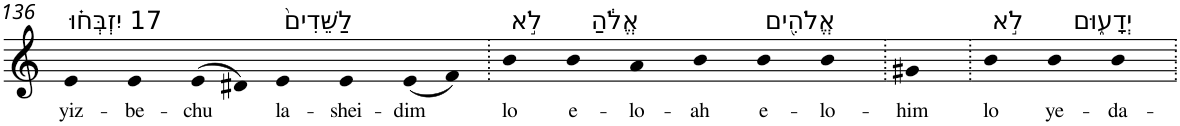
**kern	**text
*part1	*part1
*staff1	*staff1
*I"Piano	*
*I'Pno	*
!!LO:PB:g=z
*clefG2	*
*k[]	*
=136	=136
!LO:TX:a:t=17 יִזְבְּח֗וּ	!
!	!LO:LY:b
4e	yiz-
!	!LO:LY:b
4e	-be-
!	!LO:LY:b
(>8e	-chu
8d#X)	.
!LO:TX:a:t=לַשֵּׁדִים֙	!
!	!LO:LY:b
4e	la-
!	!LO:LY:b
4e	-shei-
!	!LO:LY:b
(8e	-dim
8f)	.
=137.	=137.
!LO:TX:a:t=לֹ֣א	!
!	!LO:LY:b
4b	lo
!LO:TX:a:t=אֱלֹ֔הַ	!
!	!LO:LY:b
4b	e-
!	!LO:LY:b
4a	-lo-
!	!LO:LY:b
4b	-ah
!LO:TX:a:t=אֱלֹהִ֖ים	!
!	!LO:LY:b
4b	e-
!	!LO:LY:b
4b	-lo-
=138.	=138.
!	!LO:LY:b
4g#X	-him
=139.	=139.
!LO:TX:a:t=לֹ֣א	!
!	!LO:LY:b
4b	lo
!LO:TX:a:t=יְדָע֑וּם	!
!	!LO:LY:b
4b	ye-
!	!LO:LY:b
4b	-da-
=.	=.
*-	*-
